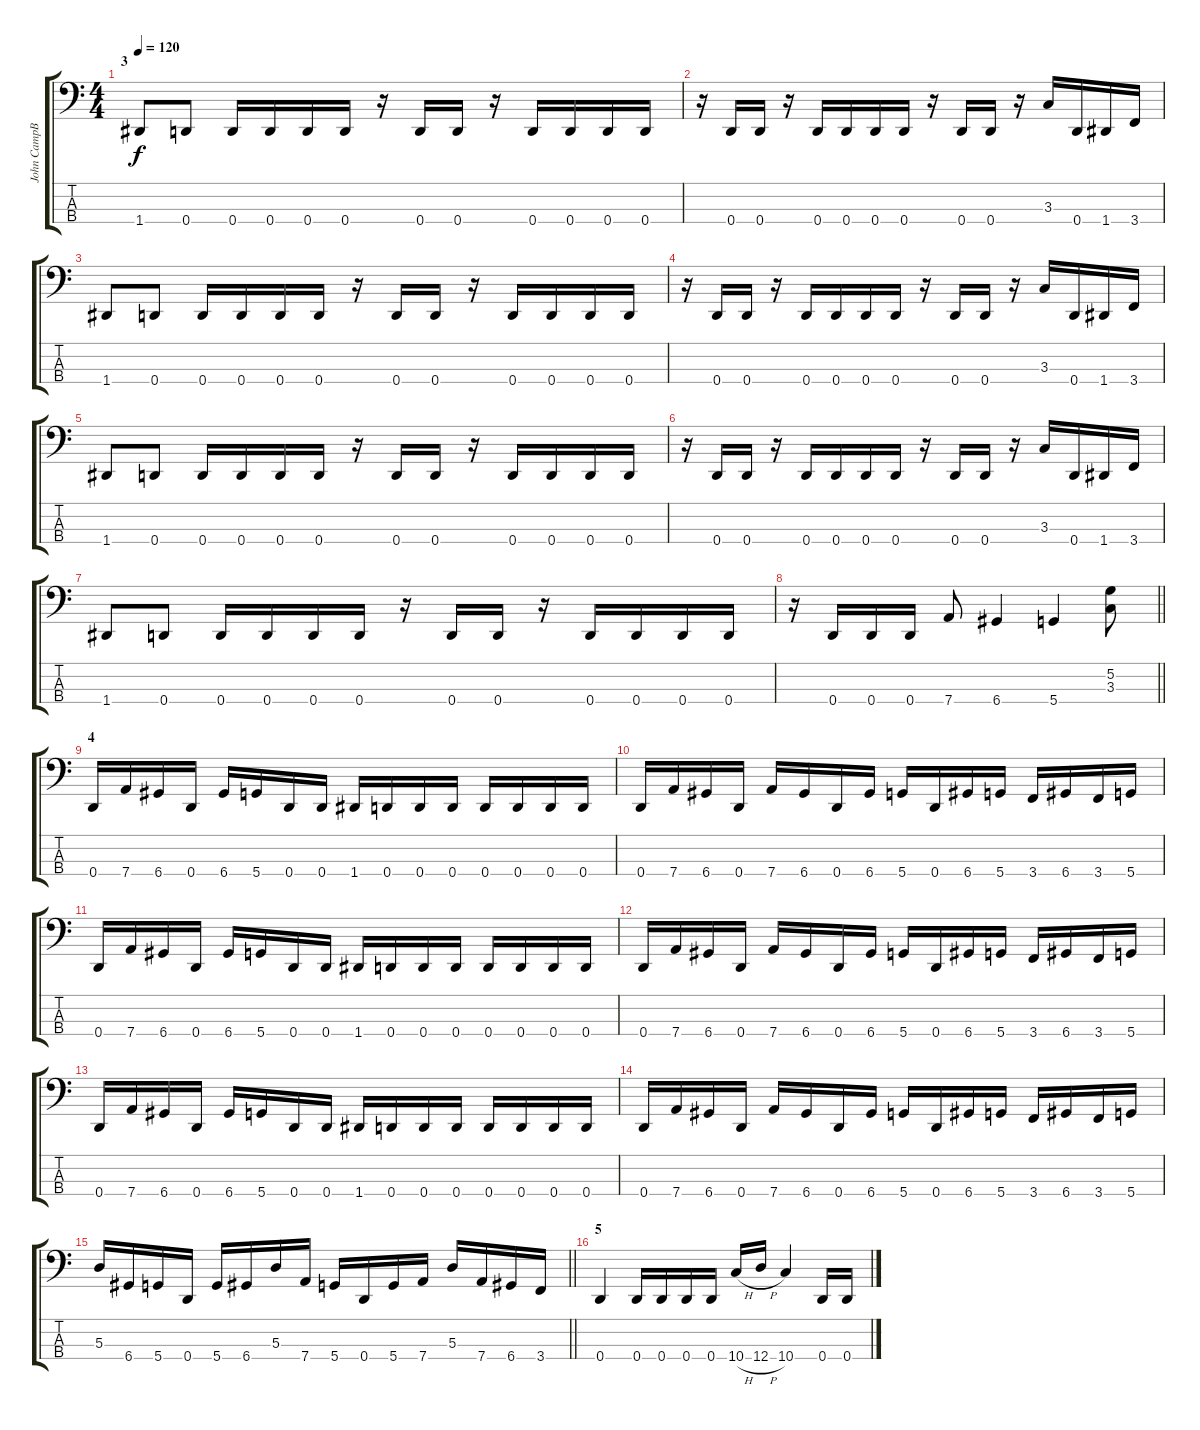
\track ("John CampBell" "John CampB") {instrument electricbassfinger}
\staff {score tabs}
\tuning (G2 D2 A1 D1) {hide}
\ts (4 4)
\section ("" "3")
\tempo 120
\clef f4
\ks c
1.4.8{dy f} 0.4.8 0.4.16 0.4.16 0.4.16 0.4.16 r.16 0.4.16 0.4.16 r.16 0.4.16 0.4.16 0.4.16 0.4.16 |
r.16 0.4.16 0.4.16 r.16 0.4.16 0.4.16 0.4.16 0.4.16 r.16 0.4.16 0.4.16 r.16 3.3.16 0.4.16 1.4.16 3.4.16 |
1.4.8 0.4.8 0.4.16 0.4.16 0.4.16 0.4.16 r.16 0.4.16 0.4.16 r.16 0.4.16 0.4.16 0.4.16 0.4.16 |
r.16 0.4.16 0.4.16 r.16 0.4.16 0.4.16 0.4.16 0.4.16 r.16 0.4.16 0.4.16 r.16 3.3.16 0.4.16 1.4.16 3.4.16 |
1.4.8 0.4.8 0.4.16 0.4.16 0.4.16 0.4.16 r.16 0.4.16 0.4.16 r.16 0.4.16 0.4.16 0.4.16 0.4.16 |
r.16 0.4.16 0.4.16 r.16 0.4.16 0.4.16 0.4.16 0.4.16 r.16 0.4.16 0.4.16 r.16 3.3.16 0.4.16 1.4.16 3.4.16 |
1.4.8 0.4.8 0.4.16 0.4.16 0.4.16 0.4.16 r.16 0.4.16 0.4.16 r.16 0.4.16 0.4.16 0.4.16 0.4.16 |
\barLineRight lightlight
r.16 0.4.16 0.4.16 0.4.16 7.4.8 6.4.4 5.4.4 (5.2 3.3).8 |
\section ("" "4")
0.4.16 7.4.16 6.4.16 0.4.16 6.4.16 5.4.16 0.4.16 0.4.16 1.4.16 0.4.16 0.4.16 0.4.16 0.4.16 0.4.16 0.4.16 0.4.16 |
0.4.16 7.4.16 6.4.16 0.4.16 7.4.16 6.4.16 0.4.16 6.4.16 5.4.16 0.4.16 6.4.16 5.4.16 3.4.16 6.4.16 3.4.16 5.4.16 |
0.4.16 7.4.16 6.4.16 0.4.16 6.4.16 5.4.16 0.4.16 0.4.16 1.4.16 0.4.16 0.4.16 0.4.16 0.4.16 0.4.16 0.4.16 0.4.16 |
0.4.16 7.4.16 6.4.16 0.4.16 7.4.16 6.4.16 0.4.16 6.4.16 5.4.16 0.4.16 6.4.16 5.4.16 3.4.16 6.4.16 3.4.16 5.4.16 |
0.4.16 7.4.16 6.4.16 0.4.16 6.4.16 5.4.16 0.4.16 0.4.16 1.4.16 0.4.16 0.4.16 0.4.16 0.4.16 0.4.16 0.4.16 0.4.16 |
0.4.16 7.4.16 6.4.16 0.4.16 7.4.16 6.4.16 0.4.16 6.4.16 5.4.16 0.4.16 6.4.16 5.4.16 3.4.16 6.4.16 3.4.16 5.4.16 |
\barLineRight lightlight
5.3.16 6.4.16 5.4.16 0.4.16 5.4.16 6.4.16 5.3.16 7.4.16 5.4.16 0.4.16 5.4.16 7.4.16 5.3.16 7.4.16 6.4.16 3.4.16 |
\section ("" "5")
0.4.4 0.4.16 0.4.16 0.4.16 0.4.16 10.4{h}.16 12.4{h}.16 10.4.4 0.4.16 0.4.16
